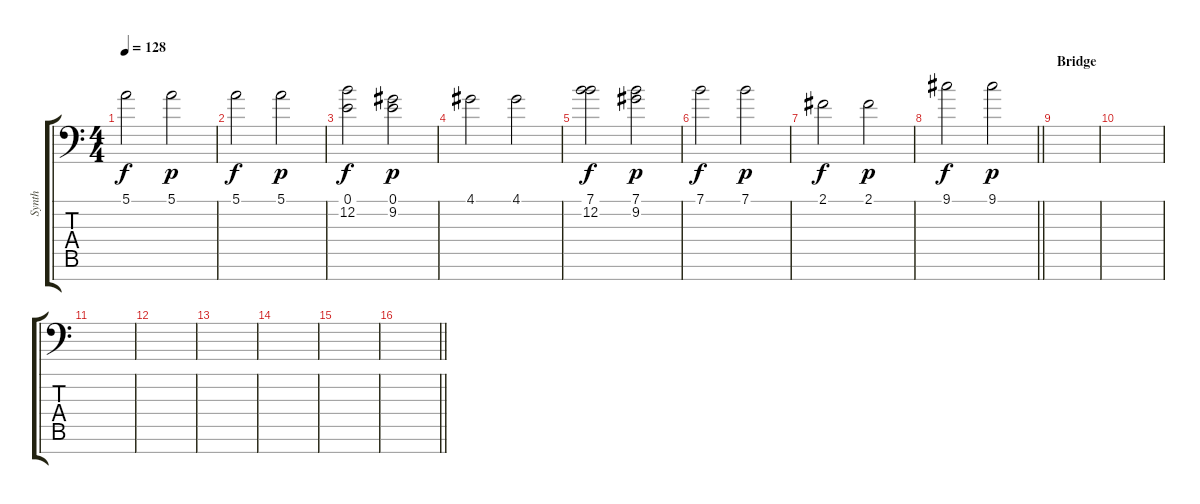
\track ("Synth" "Synth") {instrument churchorgan}
\staff {score tabs}
\tuning (E4 B3 G3 D3 A2 E2 C-1) {hide}
\ts (4 4)
\tempo 128
\clef f4
\ks c
5.1.2{dy f} 5.1.2{dy p} |
5.1.2{dy f} 5.1.2{dy p} |
(0.1 12.2).2{dy f} (0.1 9.2).2{dy p} |
4.1.2 4.1.2 |
(7.1 12.2).2{dy f} (7.1 9.2).2{dy p} |
7.1.2{dy f} 7.1.2{dy p} |
2.1.2{dy f} 2.1.2{dy p} |
\barLineRight lightlight
9.1.2{dy f} 9.1.2{dy p} |
\section ("" "Bridge")
|
|
|
|
|
|
|
\barLineRight lightlight
